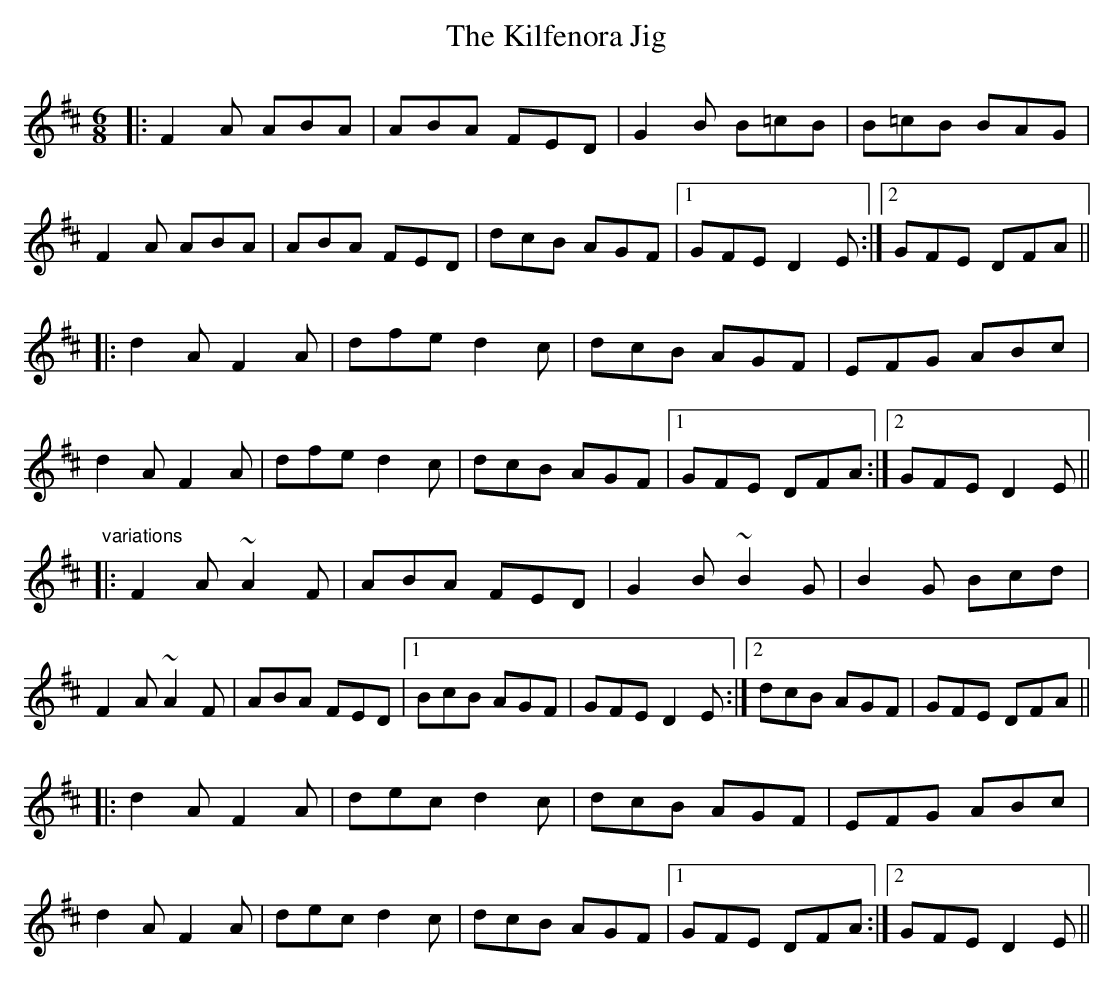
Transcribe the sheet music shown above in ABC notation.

X:1
T:Kilfenora Jig, The
M:6/8
L:1/8
K:D
|:F2A ABA|ABA FED|G2B B=cB|B=cB BAG|!
F2A ABA|ABA FED|dcB AGF|1 GFE D2E:|2 GFE DFA||!
|:d2A F2A|dfe d2c|dcB AGF|EFG ABc|!
d2A F2A|dfe d2c|dcB AGF|1 GFE DFA:|2 GFE D2E||!
"variations"
|:F2A ~A2F|ABA FED|G2B ~B2G|B2G Bcd|!
F2A ~A2F|ABA FED|1 BcB AGF|GFE D2E:|2 dcB AGF|GFE DFA||!
|:d2A F2A|dec d2c|dcB AGF|EFG ABc|!
d2A F2A|dec d2c|dcB AGF|1 GFE DFA:|2 GFE D2E||!
